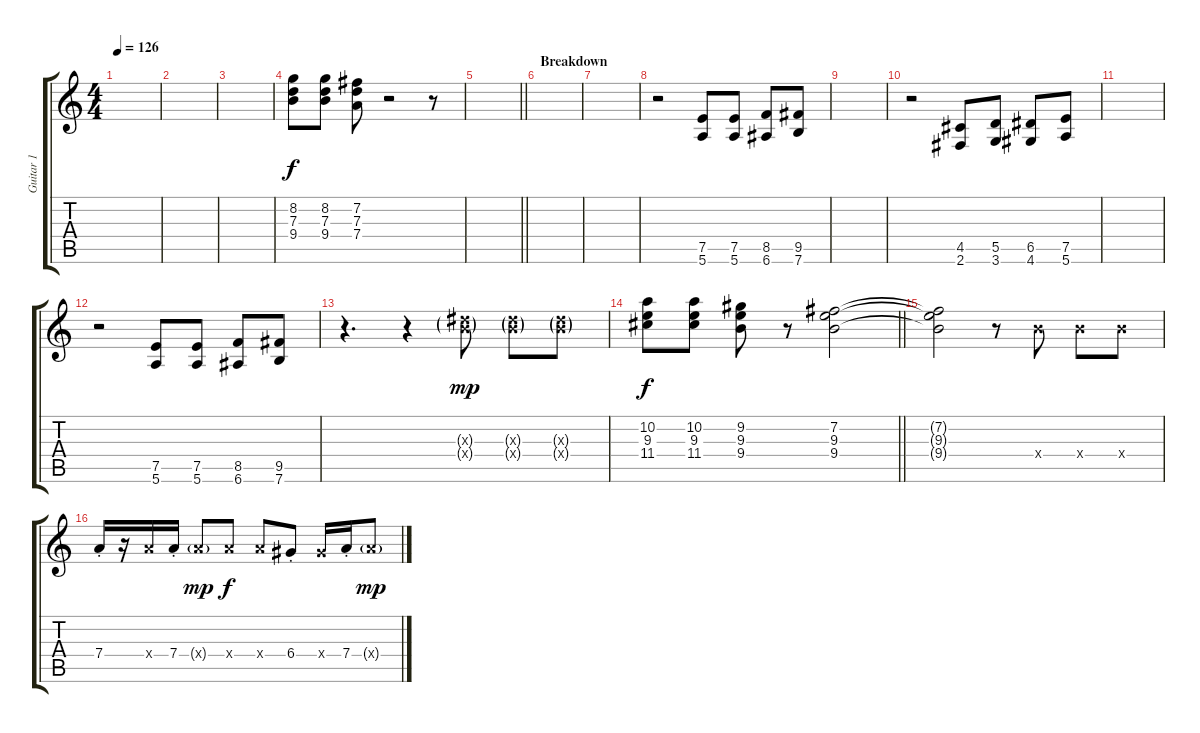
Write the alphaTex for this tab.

\track ("Guitar 1" "Guitar 1") {instrument electricguitarmuted}
\staff {score tabs}
\tuning (E4 B3 G3 D3 A2 E2) {hide}
\ts (4 4)
\tempo 126
\clef g2
\ks c
|
|
|
(8.2 7.3 9.4).8 (8.2 7.3 9.4).8 (7.2 7.3 7.4).8 r.2 r.8 |
\barLineRight lightlight
|
\section ("" "Breakdown")
|
|
r.2 (7.5 5.6).8 (7.5 5.6).8 (8.5 6.6).8 (9.5 7.6).8 |
|
r.2 (4.5 2.6).8 (5.5 3.6).8 (6.5 4.6).8 (7.5 5.6).8 |
|
r.2 (7.5 5.6).8 (7.5 5.6).8 (8.5 6.6).8 (9.5 7.6).8 |
r.4{d} r.4 (8.3{g x} 9.4{g x}).8{dy mp} (8.3{g x} 9.4{g x}).8 (8.3{g x} 9.4{g x}).8 |
\barLineRight lightlight
(10.2 9.3 11.4).8{dy f} (10.2 9.3 11.4).8 (9.2 9.3 9.4).8 r.8 (7.2 9.3 9.4).2 |
(7.2{t} 9.3{t} 9.4{t}).2 r.8 9.4{x}.8 9.4{x}.8 9.4{x}.8 |
7.4{st}.16 r.16 7.4{x}.16 7.4{st}.16 7.4{g x}.8{dy mp} 7.4{x}.8{dy f} 7.4{x}.8 6.4{st}.8 6.4{x}.16 7.4{st}.16 7.4{g x}.8{dy mp}
